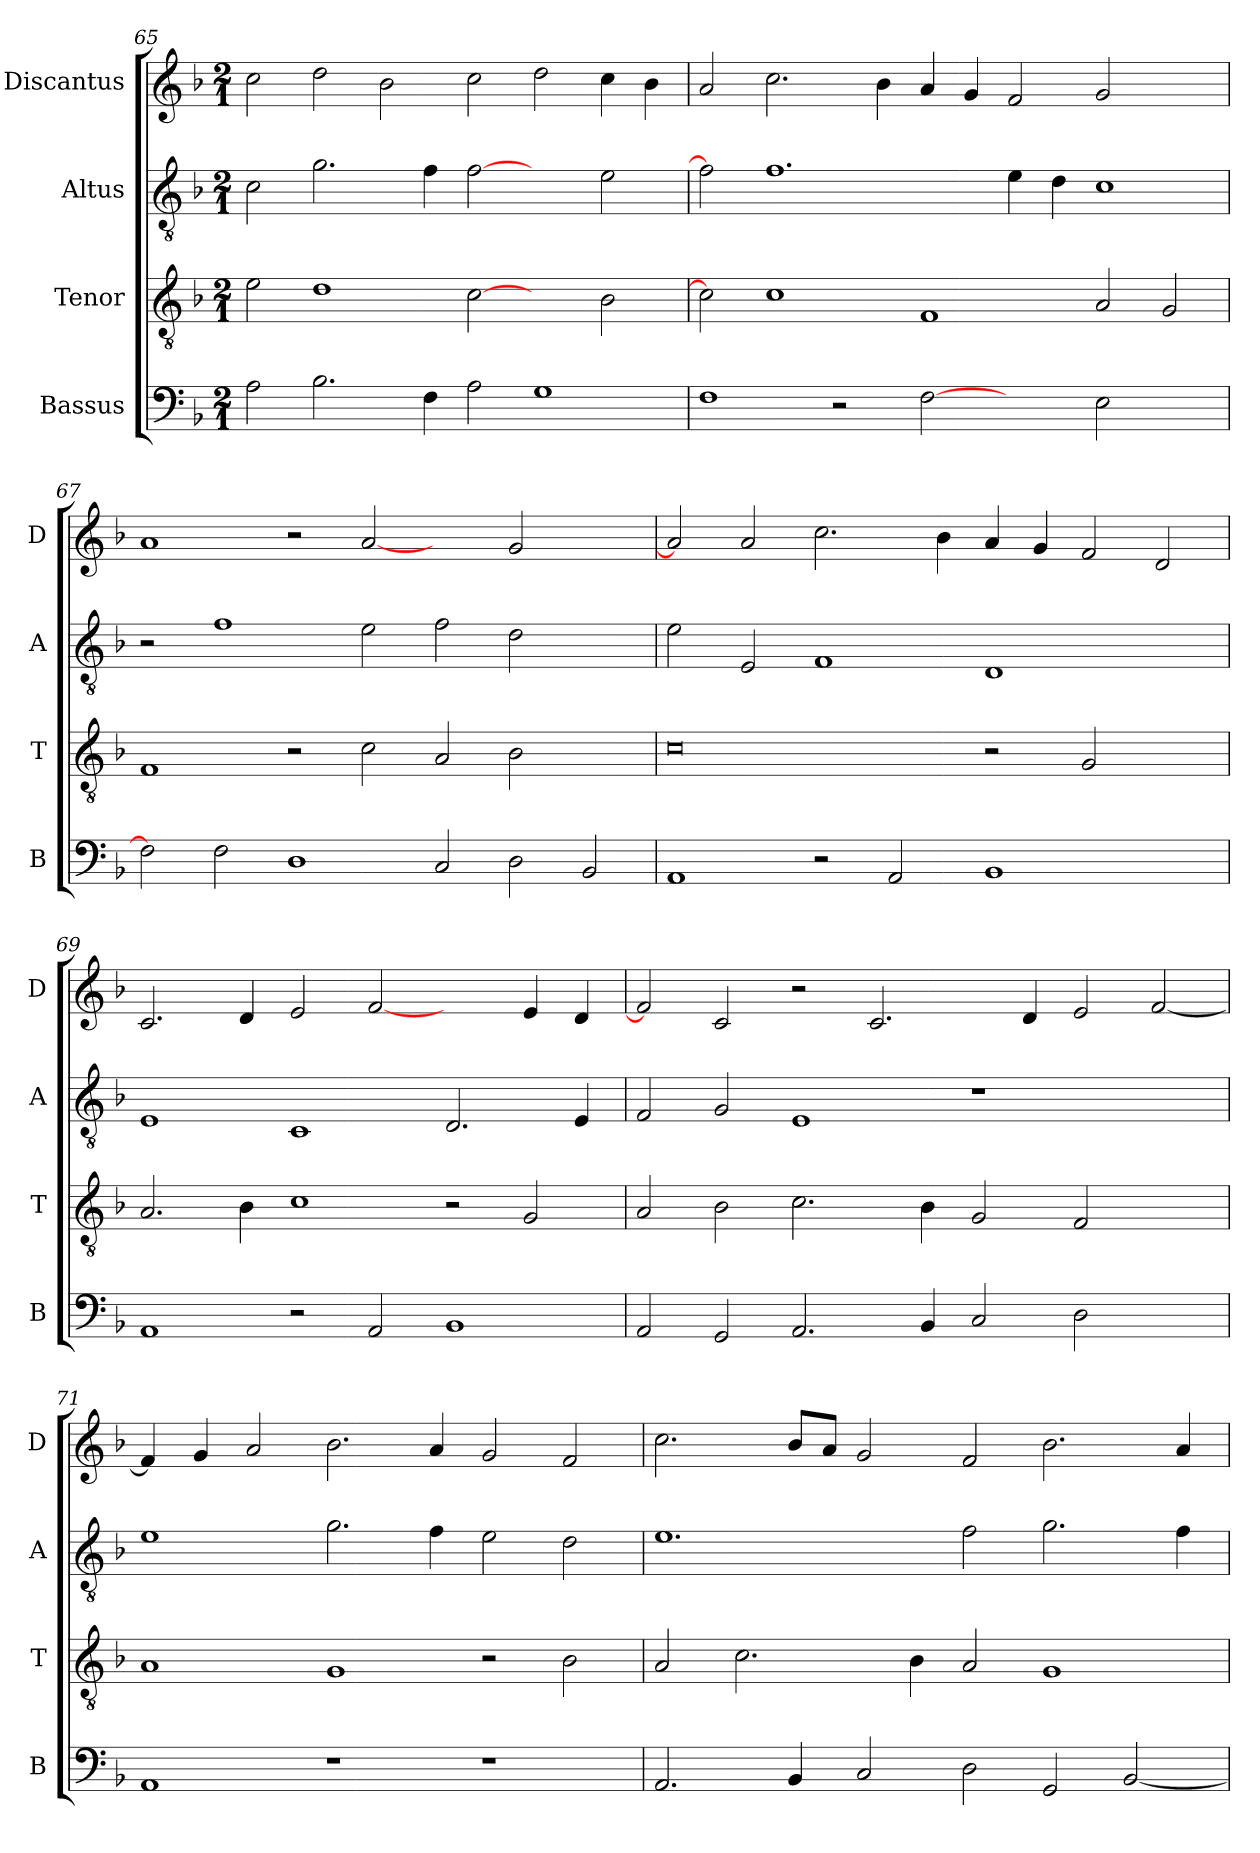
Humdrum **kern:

**kern	**kern	**kern	**kern
*part4	*part3	*part2	*part1
*staff4	*staff3	*staff2	*staff1
*I"Bassus	*I"Tenor	*I"Altus	*I"Discantus
*I'B	*I'T	*I'A	*I'D
*clefF4	*clefGv2	*clefGv2	*clefG2
*k[b-]	*k[b-]	*k[b-]	*k[b-]
*M2/1	*M2/1	*M2/1	*M2/1
=65	=65	=65	=65
2A\	2e\	2c\	2cc\
2.B-\	1d	2.g\	2dd\
.	.	.	2b-\
4F\	.	4f\	.
2A\	[2c	[2f	2cc\
1G	2ryy	2ryy	2dd\
.	2B-\	2e\	4cc\
.	.	.	4b-\
=66	=66	=66	=66
1F	2c]	2f]	2a/
.	1c	1.f	2.cc\
2r	.	.	.
.	.	.	4b-\
[2F	1F	.	4a/
.	.	.	4g/
2ryy	.	4e\	2f/
.	.	4d\	.
2E\	2A/	1c	2g/
2ryy	2G/	.	2ryy
=67	=67	=67	=67
2F]	1F	2r	1a
2F\	.	1f	.
1D	2r	.	2r
.	2c\	2e\	[2a
2C/	2A/	2f\	2ryy
2D\	2B-\	2d\	2g/
2BB-/	2ryy	2ryy	2ryy
=68	=68	=68	=68
1AA	0c	2e\	2a]
.	.	2E/	2a/
2r	.	1F	2.cc\
2AA/	.	.	.
.	.	.	4b-\
1BB-	2r	1D	4a/
.	.	.	4g/
.	2G/	.	2f/
2ryy	2ryy	2ryy	2d/
=69	=69	=69	=69
1AA	2.A/	1E	2.c/
.	4B-\	.	4d/
2r	1c	1C	2e/
2AA/	.	.	[2f
1BB-	2r	2.D/	2ryy
.	2G/	.	4e/
.	.	4E/	4d/
=70	=70	=70	=70
2AA/	2A/	2F/	2f]
2GG/	2B-\	2G/	2c/
2.AA/	2.c\	1E	2r
.	.	.	2.c/
4BB-/	4B-\	.	.
2C/	2G/	1r	.
.	.	.	4d/
2D\	2F/	.	2e/
2ryy	2ryy	2ryy	[2f/
=71	=71	=71	=71
1AA	1A	1e	4f/]
.	.	.	4g/
.	.	.	2a/
1r	1G	2.g\	2.b-\
.	.	4f\	4a/
1r	2r	2e\	2g/
.	2B-\	2d\	2f/
=72	=72	=72	=72
2.AA/	2A/	1.e	2.cc\
.	2.c\	.	.
4BB-/	.	.	8b-/L
.	.	.	8a/J
2C/	.	.	2g/
.	4B-\	.	.
2D\	2A/	2f\	2f/
2GG/	1G	2.g\	2.b-\
[2BB-/	.	.	.
.	.	4f\	4a/
=	=	=	=
*-	*-	*-	*-
